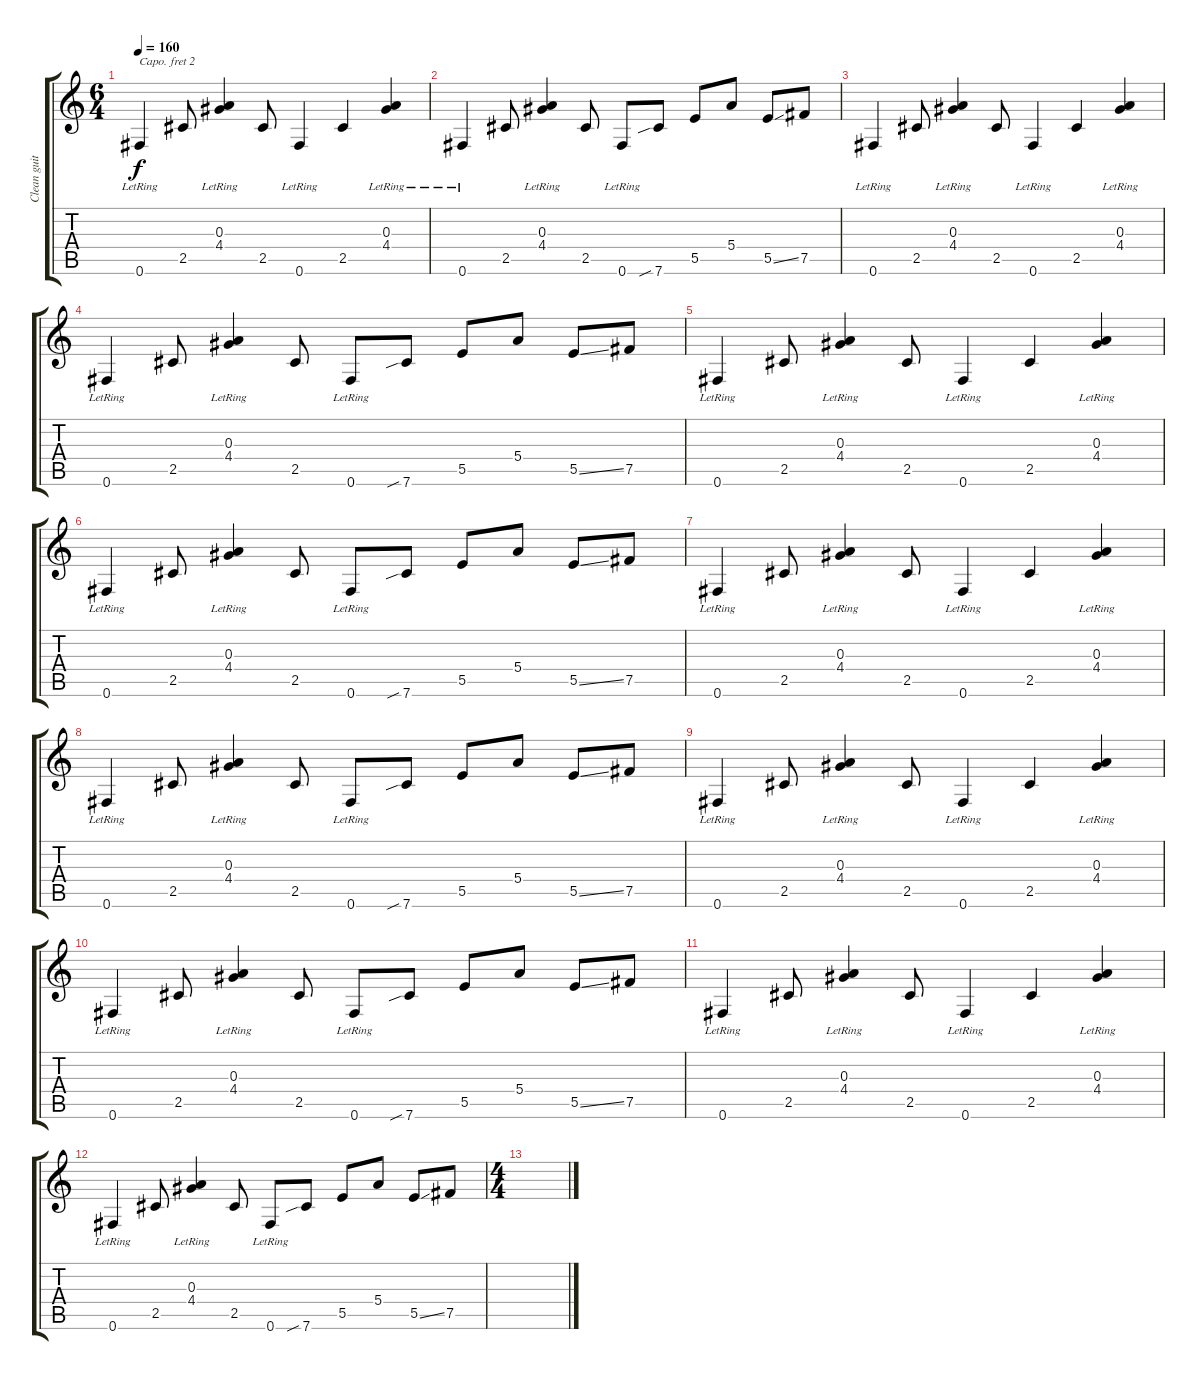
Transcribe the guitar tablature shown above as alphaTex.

\track ("Clean guitar" "Clean guit") {instrument electricguitarjazz}
\staff {score tabs}
\capo 2
\tuning (E4 B3 G3 D3 A2 E2) {hide}
\ts (6 4)
\tempo 160
\clef g2
\ks c
0.6{lr}.4{dy f} 2.5.8 (0.3{lr} 4.4{lr}).4 2.5.8 0.6{lr}.4 2.5.4 (0.3{lr} 4.4{lr}).4 |
0.6{lr}.4 2.5.8 (0.3{lr} 4.4{lr}).4 2.5.8 0.6{lr}.8 7.6{sib}.8 5.5.8 5.4.8 5.5{ss}.8 7.5.8 |
0.6{lr}.4 2.5.8 (0.3{lr} 4.4{lr}).4 2.5.8 0.6{lr}.4 2.5.4 (0.3{lr} 4.4{lr}).4 |
0.6{lr}.4 2.5.8 (0.3{lr} 4.4{lr}).4 2.5.8 0.6{lr}.8 7.6{sib}.8 5.5.8 5.4.8 5.5{ss}.8 7.5.8 |
0.6{lr}.4 2.5.8 (0.3{lr} 4.4{lr}).4 2.5.8 0.6{lr}.4 2.5.4 (0.3{lr} 4.4{lr}).4 |
0.6{lr}.4 2.5.8 (0.3{lr} 4.4{lr}).4 2.5.8 0.6{lr}.8 7.6{sib}.8 5.5.8 5.4.8 5.5{ss}.8 7.5.8 |
0.6{lr}.4 2.5.8 (0.3{lr} 4.4{lr}).4 2.5.8 0.6{lr}.4 2.5.4 (0.3{lr} 4.4{lr}).4 |
0.6{lr}.4 2.5.8 (0.3{lr} 4.4{lr}).4 2.5.8 0.6{lr}.8 7.6{sib}.8 5.5.8 5.4.8 5.5{ss}.8 7.5.8 |
0.6{lr}.4 2.5.8 (0.3{lr} 4.4{lr}).4 2.5.8 0.6{lr}.4 2.5.4 (0.3{lr} 4.4{lr}).4 |
0.6{lr}.4 2.5.8 (0.3{lr} 4.4{lr}).4 2.5.8 0.6{lr}.8 7.6{sib}.8 5.5.8 5.4.8 5.5{ss}.8 7.5.8 |
0.6{lr}.4 2.5.8 (0.3{lr} 4.4{lr}).4 2.5.8 0.6{lr}.4 2.5.4 (0.3{lr} 4.4{lr}).4 |
0.6{lr}.4 2.5.8 (0.3{lr} 4.4{lr}).4 2.5.8 0.6{lr}.8 7.6{sib}.8 5.5.8 5.4.8 5.5{ss}.8 7.5.8 |
\ts (4 4)
